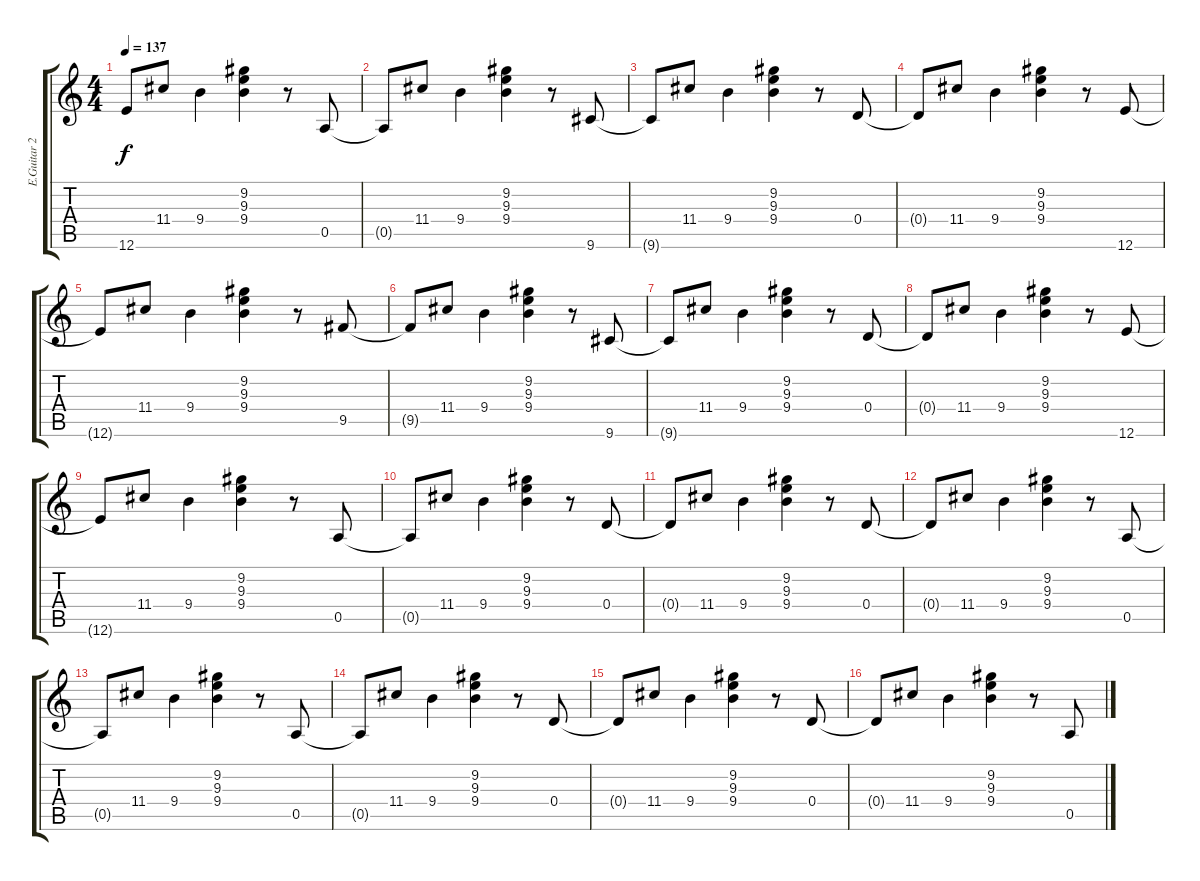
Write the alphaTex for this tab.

\track ("E.Guitar 2 (Kita)" "E.Guitar 2") {instrument overdrivenguitar}
\staff {score tabs}
\tuning (E4 B3 G3 D3 A2 E2) {hide}
\ts (4 4)
\tempo 137
\clef g2
\ks c
12.6{t}.8{dy f} 11.4.8 9.4.4 (9.2 9.3 9.4).4 r.8 0.5.8 |
0.5{t}.8 11.4.8 9.4.4 (9.2 9.3 9.4).4 r.8 9.6.8 |
9.6{t}.8 11.4.8 9.4.4 (9.2 9.3 9.4).4 r.8 0.4.8 |
0.4{t}.8 11.4.8 9.4.4 (9.2 9.3 9.4).4 r.8 12.6.8 |
12.6{t}.8 11.4.8 9.4.4 (9.2 9.3 9.4).4 r.8 9.5.8 |
9.5{t}.8 11.4.8 9.4.4 (9.2 9.3 9.4).4 r.8 9.6.8 |
9.6{t}.8 11.4.8 9.4.4 (9.2 9.3 9.4).4 r.8 0.4.8 |
0.4{t}.8 11.4.8 9.4.4 (9.2 9.3 9.4).4 r.8 12.6.8 |
12.6{t}.8 11.4.8 9.4.4 (9.2 9.3 9.4).4 r.8 0.5.8 |
0.5{t}.8 11.4.8 9.4.4 (9.2 9.3 9.4).4 r.8 0.4.8 |
0.4{t}.8 11.4.8 9.4.4 (9.2 9.3 9.4).4 r.8 0.4.8 |
0.4{t}.8 11.4.8 9.4.4 (9.2 9.3 9.4).4 r.8 0.5.8 |
0.5{t}.8 11.4.8 9.4.4 (9.2 9.3 9.4).4 r.8 0.5.8 |
0.5{t}.8 11.4.8 9.4.4 (9.2 9.3 9.4).4 r.8 0.4.8 |
0.4{t}.8 11.4.8 9.4.4 (9.2 9.3 9.4).4 r.8 0.4.8 |
0.4{t}.8 11.4.8 9.4.4 (9.2 9.3 9.4).4 r.8 0.5.8
